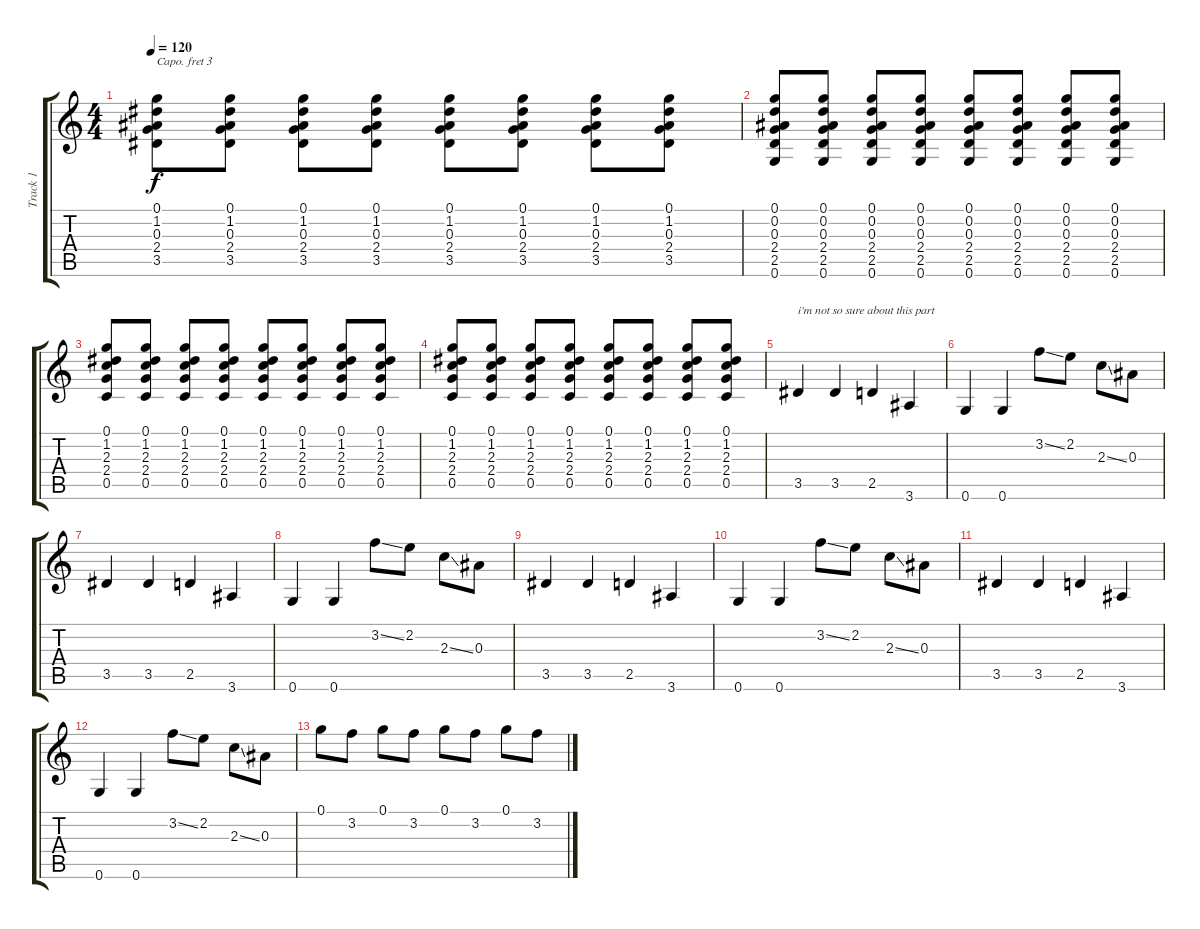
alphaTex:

\track ("Track 1" "Track 1") {instrument electricguitarjazz}
\staff {score tabs}
\capo 3
\tuning (E4 B3 G3 D3 A2 E2) {hide}
\ts (4 4)
\tempo 120
\clef g2
\ks c
(0.1 1.2 0.3 2.4 3.5).8{dy f} (0.1 1.2 0.3 2.4 3.5).8 (0.1 1.2 0.3 2.4 3.5).8 (0.1 1.2 0.3 2.4 3.5).8 (0.1 1.2 0.3 2.4 3.5).8 (0.1 1.2 0.3 2.4 3.5).8 (0.1 1.2 0.3 2.4 3.5).8 (0.1 1.2 0.3 2.4 3.5).8 |
(0.1 0.2 0.3 2.4 2.5 0.6).8 (0.1 0.2 0.3 2.4 2.5 0.6).8 (0.1 0.2 0.3 2.4 2.5 0.6).8 (0.1 0.2 0.3 2.4 2.5 0.6).8 (0.1 0.2 0.3 2.4 2.5 0.6).8 (0.1 0.2 0.3 2.4 2.5 0.6).8 (0.1 0.2 0.3 2.4 2.5 0.6).8 (0.1 0.2 0.3 2.4 2.5 0.6).8 |
(0.1 1.2 2.3 2.4 0.5).8 (0.1 1.2 2.3 2.4 0.5).8 (0.1 1.2 2.3 2.4 0.5).8 (0.1 1.2 2.3 2.4 0.5).8 (0.1 1.2 2.3 2.4 0.5).8 (0.1 1.2 2.3 2.4 0.5).8 (0.1 1.2 2.3 2.4 0.5).8 (0.1 1.2 2.3 2.4 0.5).8 |
(0.1 1.2 2.3 2.4 0.5).8 (0.1 1.2 2.3 2.4 0.5).8 (0.1 1.2 2.3 2.4 0.5).8 (0.1 1.2 2.3 2.4 0.5).8 (0.1 1.2 2.3 2.4 0.5).8 (0.1 1.2 2.3 2.4 0.5).8 (0.1 1.2 2.3 2.4 0.5).8 (0.1 1.2 2.3 2.4 0.5).8 |
3.5.4{txt "i'm not so sure about this part"} 3.5.4 2.5.4 3.6.4 |
0.6.4 0.6.4 3.2{ss}.8 2.2.8 2.3{ss}.8 0.3.8 |
3.5.4 3.5.4 2.5.4 3.6.4 |
0.6.4 0.6.4 3.2{ss}.8 2.2.8 2.3{ss}.8 0.3.8 |
3.5.4 3.5.4 2.5.4 3.6.4 |
0.6.4 0.6.4 3.2{ss}.8 2.2.8 2.3{ss}.8 0.3.8 |
3.5.4 3.5.4 2.5.4 3.6.4 |
0.6.4 0.6.4 3.2{ss}.8 2.2.8 2.3{ss}.8 0.3.8 |
0.1.8 3.2.8 0.1.8 3.2.8 0.1.8 3.2.8 0.1.8 3.2.8
